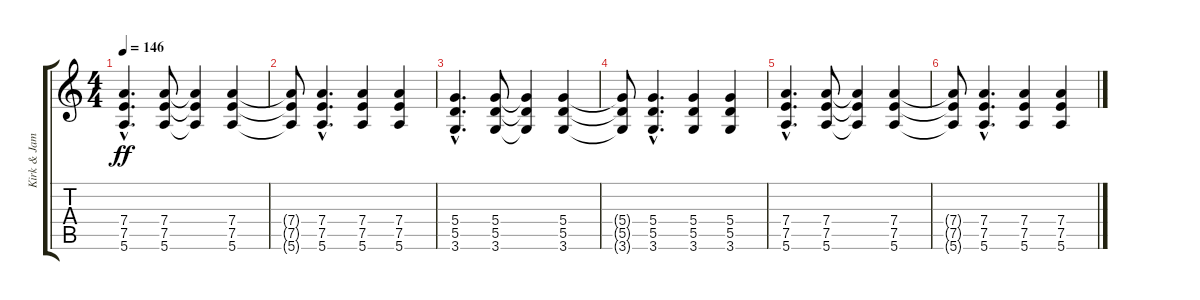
\track ("Kirk & James Rhythm w/dist" "Kirk & Jam") {instrument distortionguitar}
\staff {score tabs}
\tuning (E4 B3 G3 D3 A2 E2) {hide}
\ts (4 4)
\tempo 146
\clef g2
\ks c
(7.4{hac} 7.5{hac} 5.6{hac}).4{d dy ff} (7.4 7.5 5.6).8 (7.4{t} 7.5{t} 5.6{t}).4 (7.4 7.5 5.6).4 |
(7.4{t} 7.5{t} 5.6{t}).8 (7.4{hac} 7.5{hac} 5.6{hac}).4{d} (7.4 7.5 5.6).4 (7.4 7.5 5.6).4 |
(5.4{hac} 5.5{hac} 3.6{hac}).4{d} (5.4 5.5 3.6).8 (5.4{t} 5.5{t} 3.6{t}).4 (5.4 5.5 3.6).4 |
(5.4{t} 5.5{t} 3.6{t}).8 (5.4{hac} 5.5{hac} 3.6{hac}).4{d} (5.4 5.5 3.6).4 (5.4 5.5 3.6).4 |
(7.4{hac} 7.5{hac} 5.6{hac}).4{d} (7.4 7.5 5.6).8 (7.4{t} 7.5{t} 5.6{t}).4 (7.4 7.5 5.6).4 |
(7.4{t} 7.5{t} 5.6{t}).8 (7.4{hac} 7.5{hac} 5.6{hac}).4{d} (7.4 7.5 5.6).4 (7.4 7.5 5.6).4
